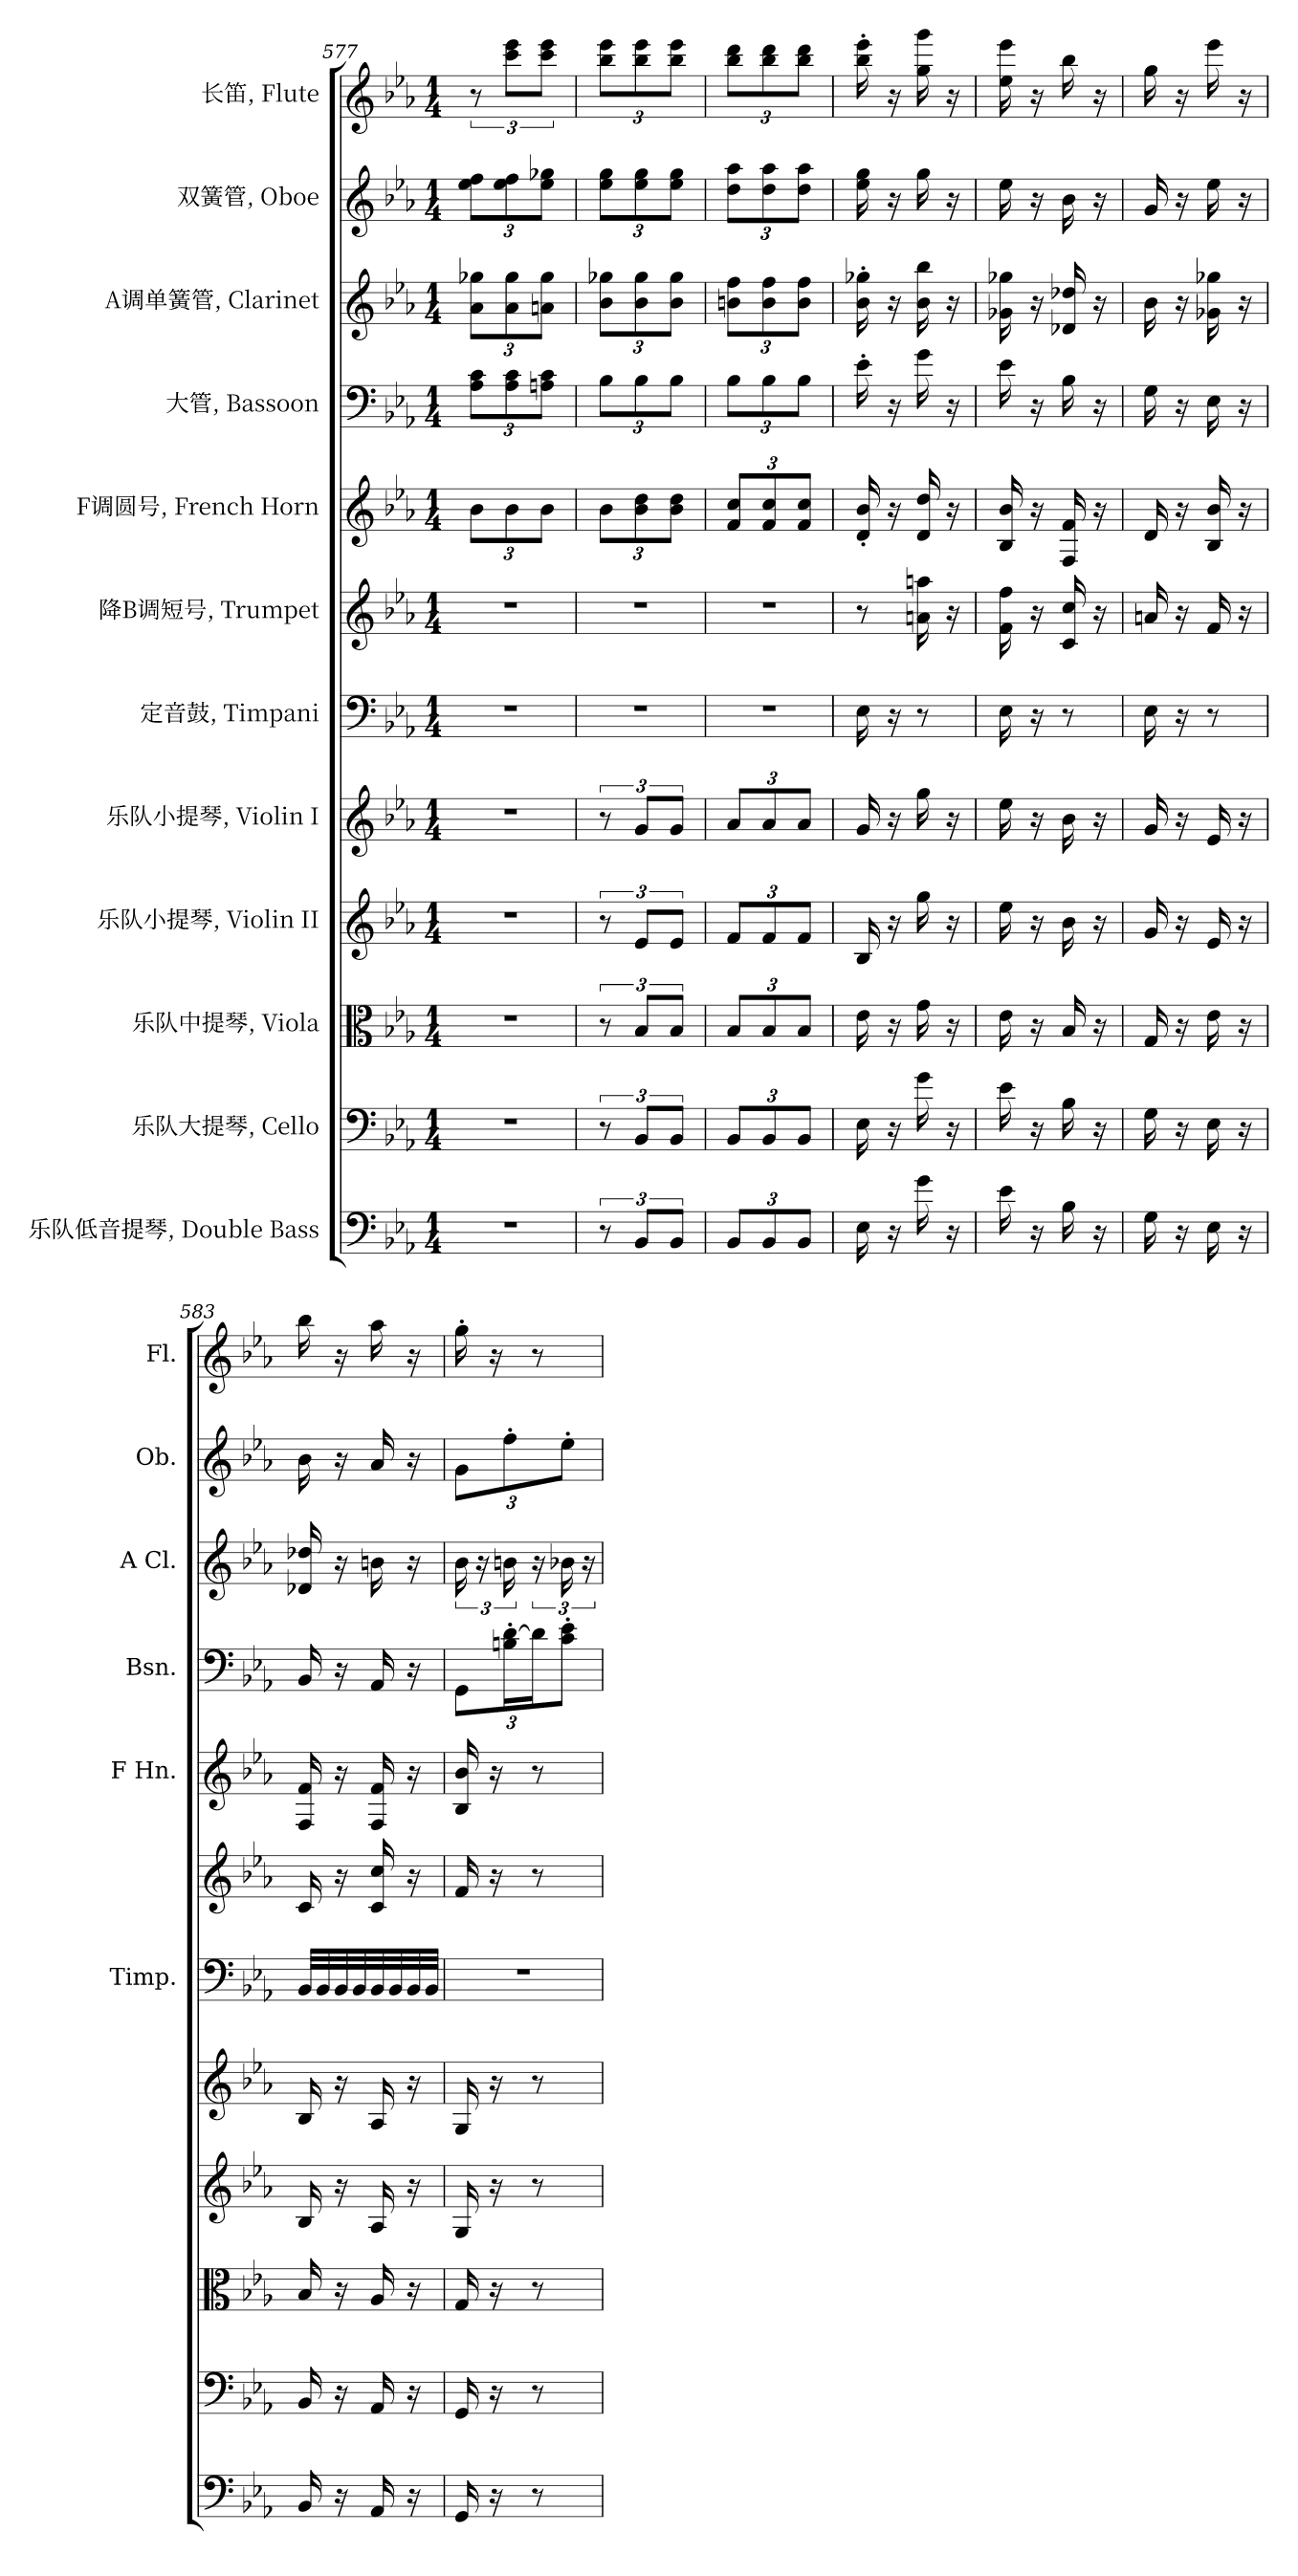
**kern	**kern	**kern	**kern	**kern	**kern	**kern	**kern	**kern	**kern	**kern	**kern
*part12	*part11	*part10	*part9	*part8	*part7	*part6	*part5	*part4	*part3	*part2	*part1
*staff12	*staff11	*staff10	*staff9	*staff8	*staff7	*staff6	*staff5	*staff4	*staff3	*staff2	*staff1
*I"乐队低音提琴, Double Bass	*I"乐队大提琴, Cello	*I"乐队中提琴, Viola	*I"乐队小提琴, Violin II	*I"乐队小提琴, Violin I	*I"定音鼓, Timpani	*I"降B调短号, Trumpet	*I"F调圆号, French Horn	*I"大管, Bassoon	*I"A调单簧管, Clarinet	*I"双簧管, Oboe	*I"长笛, Flute
*	*	*	*	*	*I'Timp.	*	*I'F Hn.	*I'Bsn.	*I'A Cl.	*I'Ob.	*I'Fl.
*clefF4	*clefF4	*clefC3	*clefG2	*clefG2	*clefF4	*clefG2	*clefG2	*clefF4	*clefG2	*clefG2	*clefG2
*ITrd7c12	*	*	*	*	*	*ITrd1c2	*ITrd4c7	*	*ITrd2c3	*	*
*k[b-e-a-]	*k[b-e-a-]	*k[b-e-a-]	*k[b-e-a-]	*k[b-e-a-]	*k[b-e-a-]	*k[b-e-a-d-g-]	*k[b-e-a-d-]	*k[b-e-a-]	*k[]	*k[b-e-a-]	*k[b-e-a-]
*M1/4	*M1/4	*M1/4	*M1/4	*M1/4	*M1/4	*M1/4	*M1/4	*M1/4	*M1/4	*M1/4	*M1/4
*	*	*	*	*	*	*	*Xbrackettup	*Xbrackettup	*Xbrackettup	*Xbrackettup	*
=577	=577	=577	=577	=577	=577	=577	=577	=577	=577	=577	=577
4r	4r	4r	4r	4r	4r	4r	12e-\L	12A-\ 12c\L	12f\ 12ee-X\L	12ee-\ 12ff\L	12r
.	.	.	.	.	.	.	12e-\	12A-\ 12c\	12f\ 12ee-\	12ee-\ 12ff\	12ccc\ 12eee-\L
.	.	.	.	.	.	.	12e-\J	12An\ 12c\J	12f#X\ 12ee-\J	12ee-\ 12gg-X\J	12ccc\ 12eee-\J
!!LO:PB:g=z
=578	=578	=578	=578	=578	=578	=578	=578	=578	=578	=578	=578
*	*	*	*	*	*	*	*	*	*	*	*Xbrackettup
12r	12r	12r	12r	12r	4r	4r	12e-\L	12B-\L	12g\ 12ee-X\L	12ee-\ 12gg\L	12bb-\ 12eee-\L
12BBB-/L	12BB-/L	12B-/L	12e-/L	12g/L	.	.	12e-\ 12g\	12B-\	12g\ 12ee-\	12ee-\ 12gg\	12bb-\ 12eee-\
12BBB-/J	12BB-/J	12B-/J	12e-/J	12g/J	.	.	12e-\ 12g\J	12B-\J	12g\ 12ee-\J	12ee-\ 12gg\J	12bb-\ 12eee-\J
=579	=579	=579	=579	=579	=579	=579	=579	=579	=579	=579	=579
*Xbrackettup	*Xbrackettup	*Xbrackettup	*Xbrackettup	*Xbrackettup	*	*	*	*	*	*	*
12BBB-/L	12BB-/L	12B-/L	12f/L	12a-/L	4r	4r	12B-/ 12f/L	12B-\L	12g#X\ 12dd\L	12dd\ 12aa-\L	12bb-\ 12ddd\L
12BBB-/	12BB-/	12B-/	12f/	12a-/	.	.	12B-/ 12f/	12B-\	12g#\ 12dd\	12dd\ 12aa-\	12bb-\ 12ddd\
12BBB-/J	12BB-/J	12B-/J	12f/J	12a-/J	.	.	12B-/ 12f/J	12B-\J	12g#\ 12dd\J	12dd\ 12aa-\J	12bb-\ 12ddd\J
=580	=580	=580	=580	=580	=580	=580	=580	=580	=580	=580	=580
16EE-\	16E-\	16e-\	16B-/	16g/	16E-\	8r	16G/' 16e-/'	16e-'\	16g\' 16ee-X\'	16ee-\ 16gg\	16bb-\' 16eee-\'
16r	16r	16r	16r	16r	16r	.	16r	16r	16r	16r	16r
16G\	16g\	16g\	16gg\	16gg\	8r	16gn\ 16ggn\	16G/ 16g/	16g\	16g\ 16gg\	16gg\	16gg\ 16ggg\
16r	16r	16r	16r	16r	.	16r	16r	16r	16r	16r	16r
=581	=581	=581	=581	=581	=581	=581	=581	=581	=581	=581	=581
16E-\	16e-\	16e-\	16ee-\	16ee-\	16E-\	16e-\ 16ee-\	16E-/ 16e-/	16e-\	16e-X\ 16ee-X\	16ee-\	16ee-\ 16eee-\
16r	16r	16r	16r	16r	16r	16r	16r	16r	16r	16r	16r
16BB-\	16B-\	16B-/	16b-\	16b-\	8r	16B-/ 16b-/	16BB-/ 16B-/	16B-\	16B-X/ 16b-X/	16b-\	16bb-\
16r	16r	16r	16r	16r	.	16r	16r	16r	16r	16r	16r
=582	=582	=582	=582	=582	=582	=582	=582	=582	=582	=582	=582
16GG\	16G\	16G/	16g/	16g/	16E-\	16gn/	16G/	16G\	16g\	16g/	16gg\
16r	16r	16r	16r	16r	16r	16r	16r	16r	16r	16r	16r
16EE-\	16E-\	16e-\	16e-/	16e-/	8r	16e-/	16E-/ 16e-/	16E-\	16e-X\ 16ee-X\	16ee-\	16eee-\
16r	16r	16r	16r	16r	.	16r	16r	16r	16r	16r	16r
=583	=583	=583	=583	=583	=583	=583	=583	=583	=583	=583	=583
16BBB-/	16BB-/	16B-/	16B-/	16B-/	32BB-/LLL	16B-/	16BB-/ 16B-/	16BB-/	16B-X/ 16b-X/	16b-\	16bb-\
.	.	.	.	.	32BB-/	.	.	.	.	.	.
16r	16r	16r	16r	16r	32BB-/	16r	16r	16r	16r	16r	16r
.	.	.	.	.	32BB-/	.	.	.	.	.	.
16AAA-/	16AA-/	16A-/	16A-/	16A-/	32BB-/	16B-/ 16b-/	16BB-/ 16B-/	16AA-/	16g#X\	16a-/	16aa-\
.	.	.	.	.	32BB-/	.	.	.	.	.	.
16r	16r	16r	16r	16r	32BB-/	16r	16r	16r	16r	16r	16r
.	.	.	.	.	32BB-/JJJ	.	.	.	.	.	.
!!LO:PB:g=z
=584	=584	=584	=584	=584	=584	=584	=584	=584	=584	=584	=584
*	*	*	*	*	*	*	*	*	*brackettup	*	*
16GGG/	16GG/	16G/	16G/	16G/	4r	16e-/	16E-/ 16e-/	12GG\L	24g\	12g\L	16gg'\
.	.	.	.	.	.	.	.	.	24r	.	.
16r	16r	16r	16r	16r	.	16r	16r	.	.	.	16r
.	.	.	.	.	.	.	.	24Bn\' [24d\'L	24g#X\	12ff'\	.
8r	8r	8r	8r	8r	.	8r	8r	24d\J]	24r	.	8r
.	.	.	.	.	.	.	.	12c\' 12e-\'J	24gn\	12ee-'\J	.
.	.	.	.	.	.	.	.	.	24r	.	.
=	=	=	=	=	=	=	=	=	=	=	=
*-	*-	*-	*-	*-	*-	*-	*-	*-	*-	*-	*-
